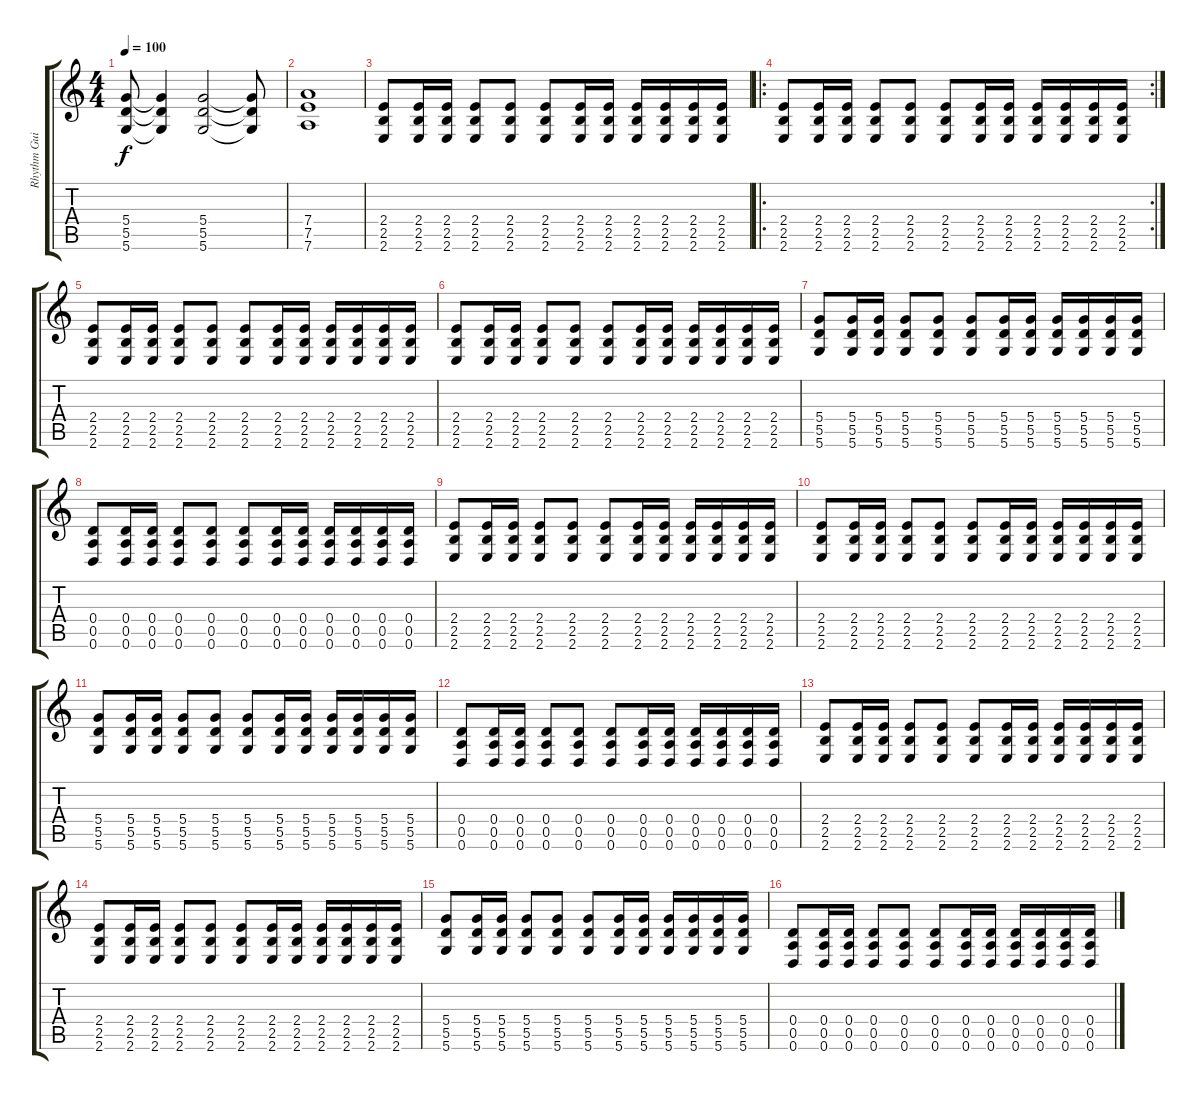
\track ("Rhythm Guitar" "Rhythm Gui") {instrument acousticguitarsteel}
\staff {score tabs}
\tuning (E4 B3 G3 D3 A2 D2) {hide}
\ts (4 4)
\tempo 100
\clef g2
\ks c
(5.4 5.5 5.6).8{dy f} (5.4{t} 5.5{t} 5.6{t}).4 (5.4 5.5 5.6).2 (5.4{t} 5.5{t} 5.6{t}).8 |
(7.4 7.5 7.6).1 |
(2.4 2.5 2.6).8 (2.4 2.5 2.6).16 (2.4 2.5 2.6).16 (2.4 2.5 2.6).8 (2.4 2.5 2.6).8 (2.4 2.5 2.6).8 (2.4 2.5 2.6).16 (2.4 2.5 2.6).16 (2.4 2.5 2.6).16 (2.4 2.5 2.6).16 (2.4 2.5 2.6).16 (2.4 2.5 2.6).16 |
\ro
\rc 2
(2.4 2.5 2.6).8 (2.4 2.5 2.6).16 (2.4 2.5 2.6).16 (2.4 2.5 2.6).8 (2.4 2.5 2.6).8 (2.4 2.5 2.6).8 (2.4 2.5 2.6).16 (2.4 2.5 2.6).16 (2.4 2.5 2.6).16 (2.4 2.5 2.6).16 (2.4 2.5 2.6).16 (2.4 2.5 2.6).16 |
(2.4 2.5 2.6).8 (2.4 2.5 2.6).16 (2.4 2.5 2.6).16 (2.4 2.5 2.6).8 (2.4 2.5 2.6).8 (2.4 2.5 2.6).8 (2.4 2.5 2.6).16 (2.4 2.5 2.6).16 (2.4 2.5 2.6).16 (2.4 2.5 2.6).16 (2.4 2.5 2.6).16 (2.4 2.5 2.6).16 |
(2.4 2.5 2.6).8 (2.4 2.5 2.6).16 (2.4 2.5 2.6).16 (2.4 2.5 2.6).8 (2.4 2.5 2.6).8 (2.4 2.5 2.6).8 (2.4 2.5 2.6).16 (2.4 2.5 2.6).16 (2.4 2.5 2.6).16 (2.4 2.5 2.6).16 (2.4 2.5 2.6).16 (2.4 2.5 2.6).16 |
(5.4 5.5 5.6).8 (5.4 5.5 5.6).16 (5.4 5.5 5.6).16 (5.4 5.5 5.6).8 (5.4 5.5 5.6).8 (5.4 5.5 5.6).8 (5.4 5.5 5.6).16 (5.4 5.5 5.6).16 (5.4 5.5 5.6).16 (5.4 5.5 5.6).16 (5.4 5.5 5.6).16 (5.4 5.5 5.6).16 |
(0.4 0.5 0.6).8 (0.4 0.5 0.6).16 (0.4 0.5 0.6).16 (0.4 0.5 0.6).8 (0.4 0.5 0.6).8 (0.4 0.5 0.6).8 (0.4 0.5 0.6).16 (0.4 0.5 0.6).16 (0.4 0.5 0.6).16 (0.4 0.5 0.6).16 (0.4 0.5 0.6).16 (0.4 0.5 0.6).16 |
(2.4 2.5 2.6).8 (2.4 2.5 2.6).16 (2.4 2.5 2.6).16 (2.4 2.5 2.6).8 (2.4 2.5 2.6).8 (2.4 2.5 2.6).8 (2.4 2.5 2.6).16 (2.4 2.5 2.6).16 (2.4 2.5 2.6).16 (2.4 2.5 2.6).16 (2.4 2.5 2.6).16 (2.4 2.5 2.6).16 |
(2.4 2.5 2.6).8 (2.4 2.5 2.6).16 (2.4 2.5 2.6).16 (2.4 2.5 2.6).8 (2.4 2.5 2.6).8 (2.4 2.5 2.6).8 (2.4 2.5 2.6).16 (2.4 2.5 2.6).16 (2.4 2.5 2.6).16 (2.4 2.5 2.6).16 (2.4 2.5 2.6).16 (2.4 2.5 2.6).16 |
(5.4 5.5 5.6).8 (5.4 5.5 5.6).16 (5.4 5.5 5.6).16 (5.4 5.5 5.6).8 (5.4 5.5 5.6).8 (5.4 5.5 5.6).8 (5.4 5.5 5.6).16 (5.4 5.5 5.6).16 (5.4 5.5 5.6).16 (5.4 5.5 5.6).16 (5.4 5.5 5.6).16 (5.4 5.5 5.6).16 |
(0.4 0.5 0.6).8 (0.4 0.5 0.6).16 (0.4 0.5 0.6).16 (0.4 0.5 0.6).8 (0.4 0.5 0.6).8 (0.4 0.5 0.6).8 (0.4 0.5 0.6).16 (0.4 0.5 0.6).16 (0.4 0.5 0.6).16 (0.4 0.5 0.6).16 (0.4 0.5 0.6).16 (0.4 0.5 0.6).16 |
(2.4 2.5 2.6).8 (2.4 2.5 2.6).16 (2.4 2.5 2.6).16 (2.4 2.5 2.6).8 (2.4 2.5 2.6).8 (2.4 2.5 2.6).8 (2.4 2.5 2.6).16 (2.4 2.5 2.6).16 (2.4 2.5 2.6).16 (2.4 2.5 2.6).16 (2.4 2.5 2.6).16 (2.4 2.5 2.6).16 |
(2.4 2.5 2.6).8 (2.4 2.5 2.6).16 (2.4 2.5 2.6).16 (2.4 2.5 2.6).8 (2.4 2.5 2.6).8 (2.4 2.5 2.6).8 (2.4 2.5 2.6).16 (2.4 2.5 2.6).16 (2.4 2.5 2.6).16 (2.4 2.5 2.6).16 (2.4 2.5 2.6).16 (2.4 2.5 2.6).16 |
(5.4 5.5 5.6).8 (5.4 5.5 5.6).16 (5.4 5.5 5.6).16 (5.4 5.5 5.6).8 (5.4 5.5 5.6).8 (5.4 5.5 5.6).8 (5.4 5.5 5.6).16 (5.4 5.5 5.6).16 (5.4 5.5 5.6).16 (5.4 5.5 5.6).16 (5.4 5.5 5.6).16 (5.4 5.5 5.6).16 |
(0.4 0.5 0.6).8 (0.4 0.5 0.6).16 (0.4 0.5 0.6).16 (0.4 0.5 0.6).8 (0.4 0.5 0.6).8 (0.4 0.5 0.6).8 (0.4 0.5 0.6).16 (0.4 0.5 0.6).16 (0.4 0.5 0.6).16 (0.4 0.5 0.6).16 (0.4 0.5 0.6).16 (0.4 0.5 0.6).16
